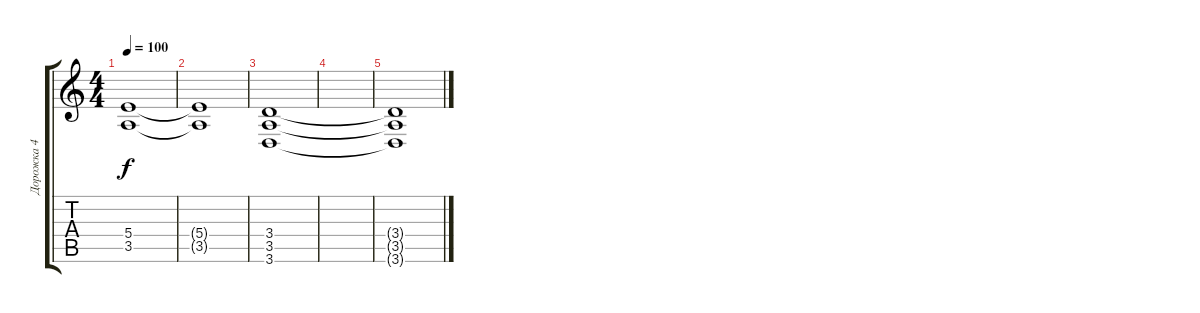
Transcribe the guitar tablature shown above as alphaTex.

\track ("Дорожка 4" "Дорожка 4") {instrument electricguitarclean}
\staff {score tabs}
\tuning (Db4 Ab3 E3 B2 Gb2 B1) {hide}
\ts (4 4)
\tempo 100
\clef g2
\ks c
(5.4 3.5).1{dy f} |
(5.4{t} 3.5{t}).1 |
(3.4 3.5 3.6).1{volume 0} |
|
(3.4{t} 3.5{t} 3.6{t}).1
